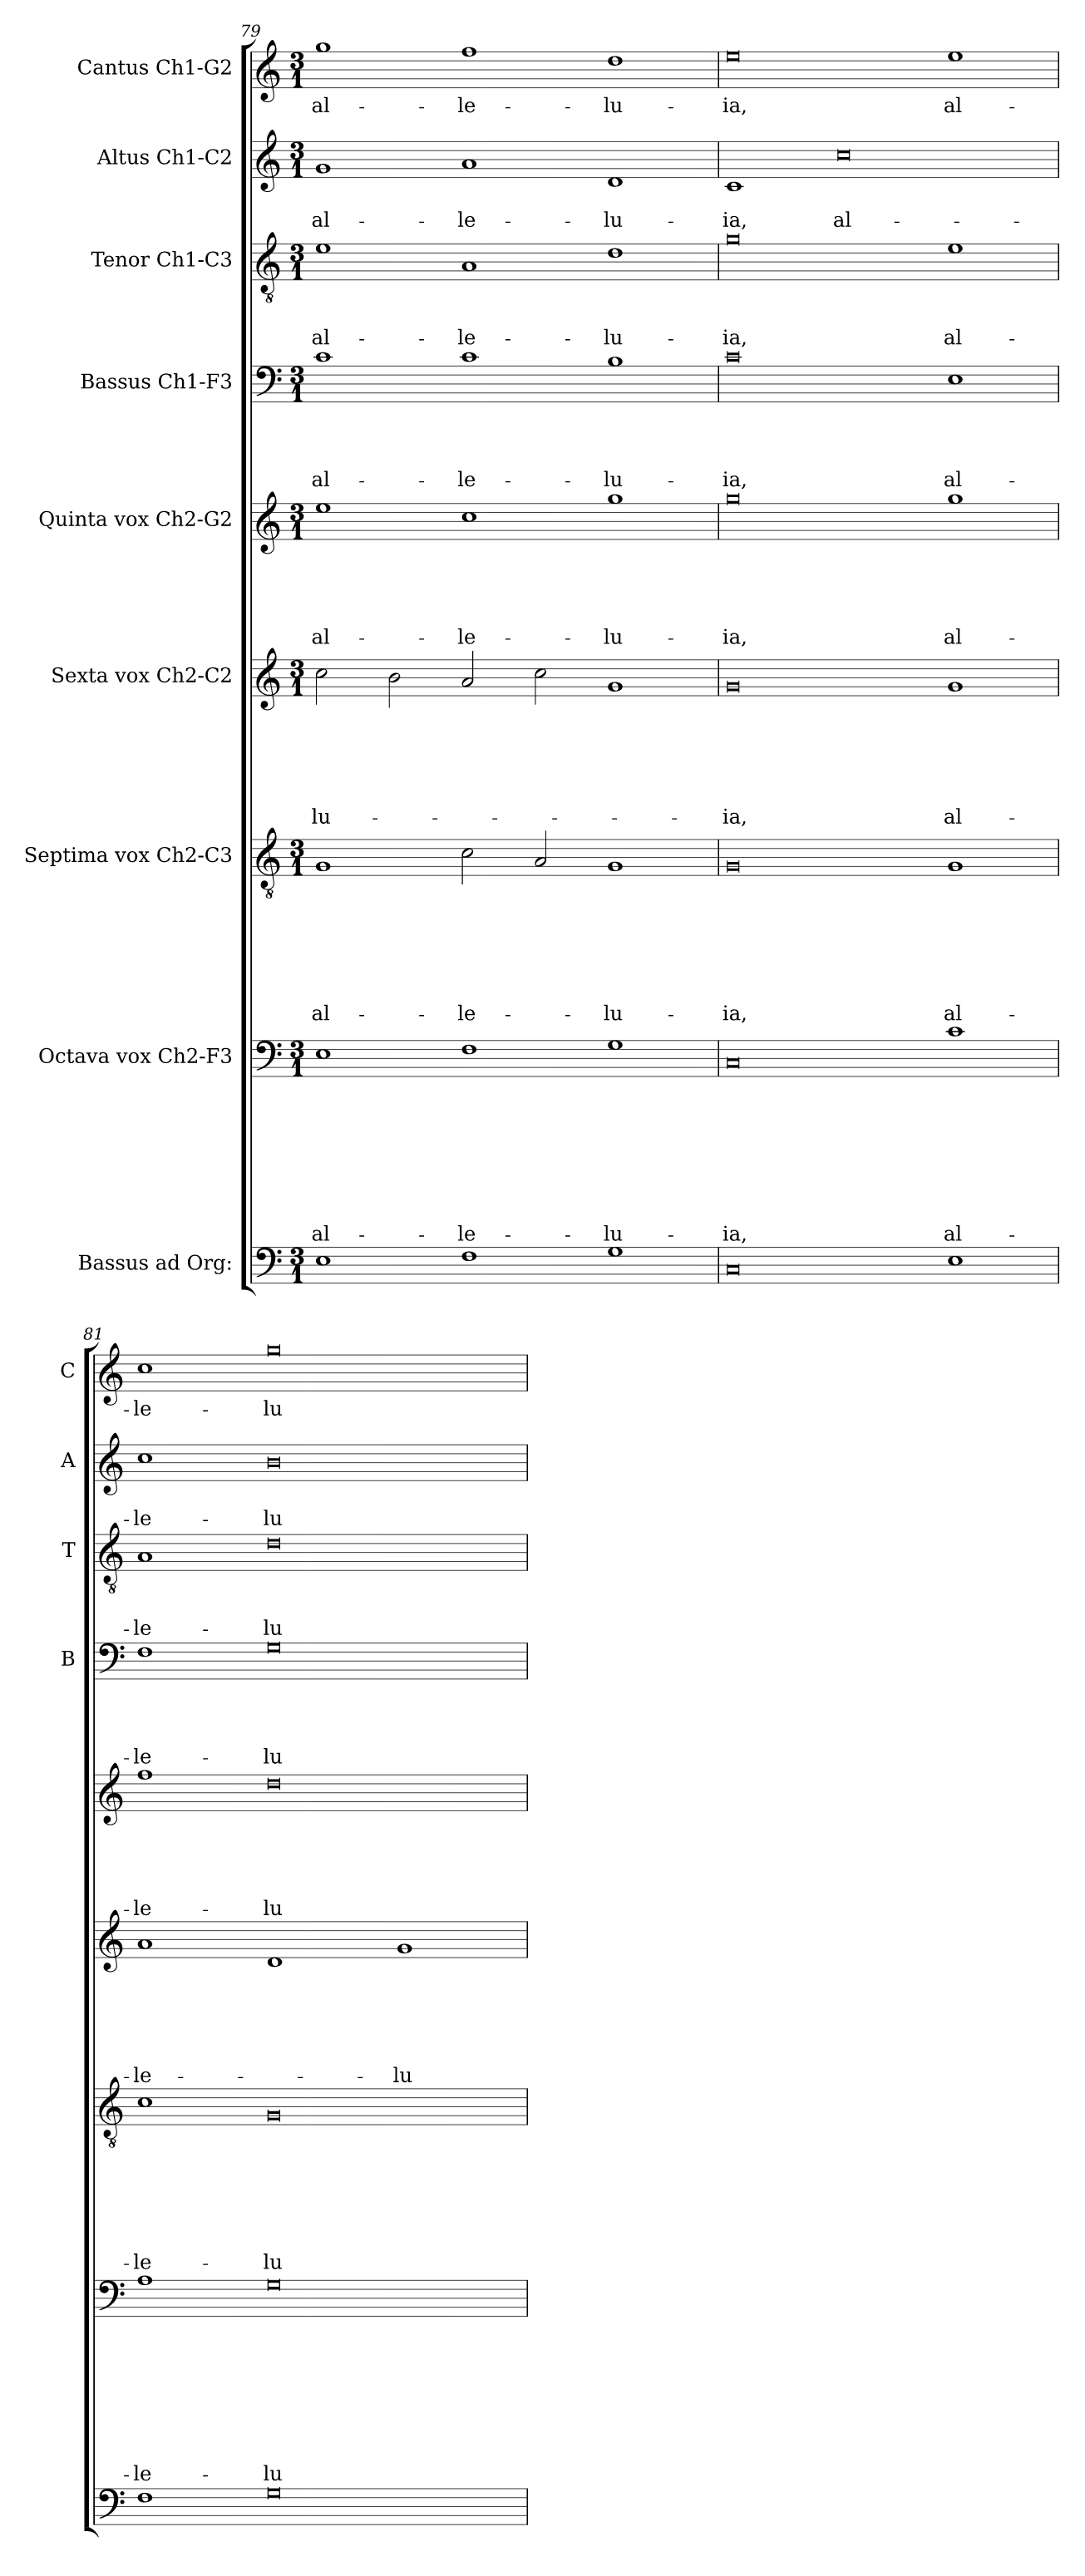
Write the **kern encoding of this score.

**kern	**kern	**text	**text	**text	**text	**text	**text	**text	**text	**kern	**text	**text	**text	**text	**text	**text	**text	**kern	**text	**text	**text	**text	**text	**text	**kern	**text	**text	**text	**text	**text	**kern	**text	**text	**text	**text	**kern	**text	**text	**text	**kern	**text	**text	**kern	**text
*part9	*part8	*part8	*part8	*part8	*part8	*part8	*part8	*part8	*part8	*part7	*part7	*part7	*part7	*part7	*part7	*part7	*part7	*part6	*part6	*part6	*part6	*part6	*part6	*part6	*part5	*part5	*part5	*part5	*part5	*part5	*part4	*part4	*part4	*part4	*part4	*part3	*part3	*part3	*part3	*part2	*part2	*part2	*part1	*part1
*staff9	*staff8	*staff8	*staff8	*staff8	*staff8	*staff8	*staff8	*staff8	*staff8	*staff7	*staff7	*staff7	*staff7	*staff7	*staff7	*staff7	*staff7	*staff6	*staff6	*staff6	*staff6	*staff6	*staff6	*staff6	*staff5	*staff5	*staff5	*staff5	*staff5	*staff5	*staff4	*staff4	*staff4	*staff4	*staff4	*staff3	*staff3	*staff3	*staff3	*staff2	*staff2	*staff2	*staff1	*staff1
*I"Bassus ad Org:	*I"Octava vox Ch2-F3	*	*	*	*	*	*	*	*	*I"Septima vox Ch2-C3	*	*	*	*	*	*	*	*I"Sexta vox Ch2-C2	*	*	*	*	*	*	*I"Quinta vox Ch2-G2	*	*	*	*	*	*I"Bassus Ch1-F3	*	*	*	*	*I"Tenor Ch1-C3	*	*	*	*I"Altus Ch1-C2	*	*	*I"Cantus Ch1-G2	*
*	*	*	*	*	*	*	*	*	*	*	*	*	*	*	*	*	*	*	*	*	*	*	*	*	*	*	*	*	*	*	*I'B	*	*	*	*	*I'T	*	*	*	*I'A	*	*	*I'C	*
!!LO:PB:g=z
*clefF4	*clefF4	*	*	*	*	*	*	*	*	*clefGv2	*	*	*	*	*	*	*	*clefG2	*	*	*	*	*	*	*clefG2	*	*	*	*	*	*clefF4	*	*	*	*	*clefGv2	*	*	*	*clefG2	*	*	*clefG2	*
*k[]	*k[]	*	*	*	*	*	*	*	*	*k[]	*	*	*	*	*	*	*	*k[]	*	*	*	*	*	*	*k[]	*	*	*	*	*	*k[]	*	*	*	*	*k[]	*	*	*	*k[]	*	*	*k[]	*
*C:	*C:	*	*	*	*	*	*	*	*	*C:	*	*	*	*	*	*	*	*C:	*	*	*	*	*	*	*C:	*	*	*	*	*	*C:	*	*	*	*	*C:	*	*	*	*C:	*	*	*C:	*
*M3/1	*M3/1	*	*	*	*	*	*	*	*	*M3/1	*	*	*	*	*	*	*	*M3/1	*	*	*	*	*	*	*M3/1	*	*	*	*	*	*M3/1	*	*	*	*	*M3/1	*	*	*	*M3/1	*	*	*M3/1	*
=79	=79	=79	=79	=79	=79	=79	=79	=79	=79	=79	=79	=79	=79	=79	=79	=79	=79	=79	=79	=79	=79	=79	=79	=79	=79	=79	=79	=79	=79	=79	=79	=79	=79	=79	=79	=79	=79	=79	=79	=79	=79	=79	=79	=79
!	!	!	!	!	!	!	!	!	!LO:LY:b	!	!	!	!	!	!	!	!LO:LY:b	!	!	!	!	!	!	!LO:LY:b	!	!	!	!	!	!LO:LY:b	!	!	!	!	!LO:LY:b	!	!	!	!LO:LY:b	!	!	!LO:LY:b	!	!LO:LY:b
1E	1E	.	.	.	.	.	.	.	al-	1G	.	.	.	.	.	.	al-	2cc\	.	.	.	.	.	-lu-	1ee	.	.	.	.	al-	1c	.	.	.	al-	1e	.	.	al-	1g	.	al-	1gg	al-
.	.	.	.	.	.	.	.	.	.	.	.	.	.	.	.	.	.	2b\	.	.	.	.	.	.	.	.	.	.	.	.	.	.	.	.	.	.	.	.	.	.	.	.	.	.
!	!	!	!	!	!	!	!	!	!LO:LY:b	!	!	!	!	!	!	!	!LO:LY:b	!	!	!	!	!	!	!	!	!	!	!	!	!LO:LY:b	!	!	!	!	!LO:LY:b	!	!	!	!LO:LY:b	!	!	!LO:LY:b	!	!LO:LY:b
1F	1F	.	.	.	.	.	.	.	-le-	2c\	.	.	.	.	.	.	-le-	2a/	.	.	.	.	.	.	1cc	.	.	.	.	-le-	1c	.	.	.	-le-	1A	.	.	-le-	1a	.	-le-	1ff	-le-
.	.	.	.	.	.	.	.	.	.	2A/	.	.	.	.	.	.	.	2cc\	.	.	.	.	.	.	.	.	.	.	.	.	.	.	.	.	.	.	.	.	.	.	.	.	.	.
!	!	!	!	!	!	!	!	!	!LO:LY:b	!	!	!	!	!	!	!	!LO:LY:b	!	!	!	!	!	!	!	!	!	!	!	!	!LO:LY:b	!	!	!	!	!LO:LY:b	!	!	!	!LO:LY:b	!	!	!LO:LY:b	!	!LO:LY:b
1G	1G	.	.	.	.	.	.	.	-lu-	1G	.	.	.	.	.	.	-lu-	1g	.	.	.	.	.	.	1gg	.	.	.	.	-lu-	1B	.	.	.	-lu-	1d	.	.	-lu-	1d	.	-lu-	1dd	-lu-
=80	=80	=80	=80	=80	=80	=80	=80	=80	=80	=80	=80	=80	=80	=80	=80	=80	=80	=80	=80	=80	=80	=80	=80	=80	=80	=80	=80	=80	=80	=80	=80	=80	=80	=80	=80	=80	=80	=80	=80	=80	=80	=80	=80	=80
!	!	!	!	!	!	!	!	!	!LO:LY:b	!	!	!	!	!	!	!	!LO:LY:b	!	!	!	!	!	!	!LO:LY:b	!	!	!	!	!	!LO:LY:b	!	!	!	!	!LO:LY:b	!	!	!	!LO:LY:b	!	!	!LO:LY:b	!	!LO:LY:b
0C	0C	.	.	.	.	.	.	.	-ia,	0G	.	.	.	.	.	.	-ia,	0g	.	.	.	.	.	-ia,	0gg	.	.	.	.	-ia,	0c	.	.	.	-ia,	0g	.	.	-ia,	1c	.	-ia,	0ee	-ia,
!	!	!	!	!	!	!	!	!	!	!	!	!	!	!	!	!	!	!	!	!	!	!	!	!	!	!	!	!	!	!	!	!	!	!	!	!	!	!	!	!	!	!LO:LY:b	!	!
.	.	.	.	.	.	.	.	.	.	.	.	.	.	.	.	.	.	.	.	.	.	.	.	.	.	.	.	.	.	.	.	.	.	.	.	.	.	.	.	0cc	.	al-	.	.
!	!	!	!	!	!	!	!	!	!LO:LY:b	!	!	!	!	!	!	!	!LO:LY:b	!	!	!	!	!	!	!LO:LY:b	!	!	!	!	!	!LO:LY:b	!	!	!	!	!LO:LY:b	!	!	!	!LO:LY:b	!	!	!	!	!LO:LY:b
1E	1c	.	.	.	.	.	.	.	al-	1G	.	.	.	.	.	.	al-	1g	.	.	.	.	.	al-	1gg	.	.	.	.	al-	1E	.	.	.	al-	1e	.	.	al-	.	.	.	1ee	al-
=81	=81	=81	=81	=81	=81	=81	=81	=81	=81	=81	=81	=81	=81	=81	=81	=81	=81	=81	=81	=81	=81	=81	=81	=81	=81	=81	=81	=81	=81	=81	=81	=81	=81	=81	=81	=81	=81	=81	=81	=81	=81	=81	=81	=81
!	!	!	!	!	!	!	!	!	!LO:LY:b	!	!	!	!	!	!	!	!LO:LY:b	!	!	!	!	!	!	!LO:LY:b	!	!	!	!	!	!LO:LY:b	!	!	!	!	!LO:LY:b	!	!	!	!LO:LY:b	!	!	!LO:LY:b	!	!LO:LY:b
1F	1A	.	.	.	.	.	.	.	-le-	1c	.	.	.	.	.	.	-le-	1a	.	.	.	.	.	-le-	1ff	.	.	.	.	-le-	1F	.	.	.	-le-	1A	.	.	-le-	1cc	.	-le-	1cc	-le-
!	!	!	!	!	!	!	!	!	!LO:LY:b	!	!	!	!	!	!	!	!LO:LY:b	!	!	!	!	!	!	!	!	!	!	!	!	!LO:LY:b	!	!	!	!	!LO:LY:b	!	!	!	!LO:LY:b	!	!	!LO:LY:b	!	!LO:LY:b
0G	0G	.	.	.	.	.	.	.	-lu-	0G	.	.	.	.	.	.	-lu-	1d	.	.	.	.	.	.	0dd	.	.	.	.	-lu-	0G	.	.	.	-lu-	0d	.	.	-lu-	0b	.	-lu-	0gg	-lu-
!	!	!	!	!	!	!	!	!	!	!	!	!	!	!	!	!	!	!	!	!	!	!	!	!LO:LY:b	!	!	!	!	!	!	!	!	!	!	!	!	!	!	!	!	!	!	!	!
.	.	.	.	.	.	.	.	.	.	.	.	.	.	.	.	.	.	1g	.	.	.	.	.	-lu-	.	.	.	.	.	.	.	.	.	.	.	.	.	.	.	.	.	.	.	.
=	=	=	=	=	=	=	=	=	=	=	=	=	=	=	=	=	=	=	=	=	=	=	=	=	=	=	=	=	=	=	=	=	=	=	=	=	=	=	=	=	=	=	=	=
*-	*-	*-	*-	*-	*-	*-	*-	*-	*-	*-	*-	*-	*-	*-	*-	*-	*-	*-	*-	*-	*-	*-	*-	*-	*-	*-	*-	*-	*-	*-	*-	*-	*-	*-	*-	*-	*-	*-	*-	*-	*-	*-	*-	*-
